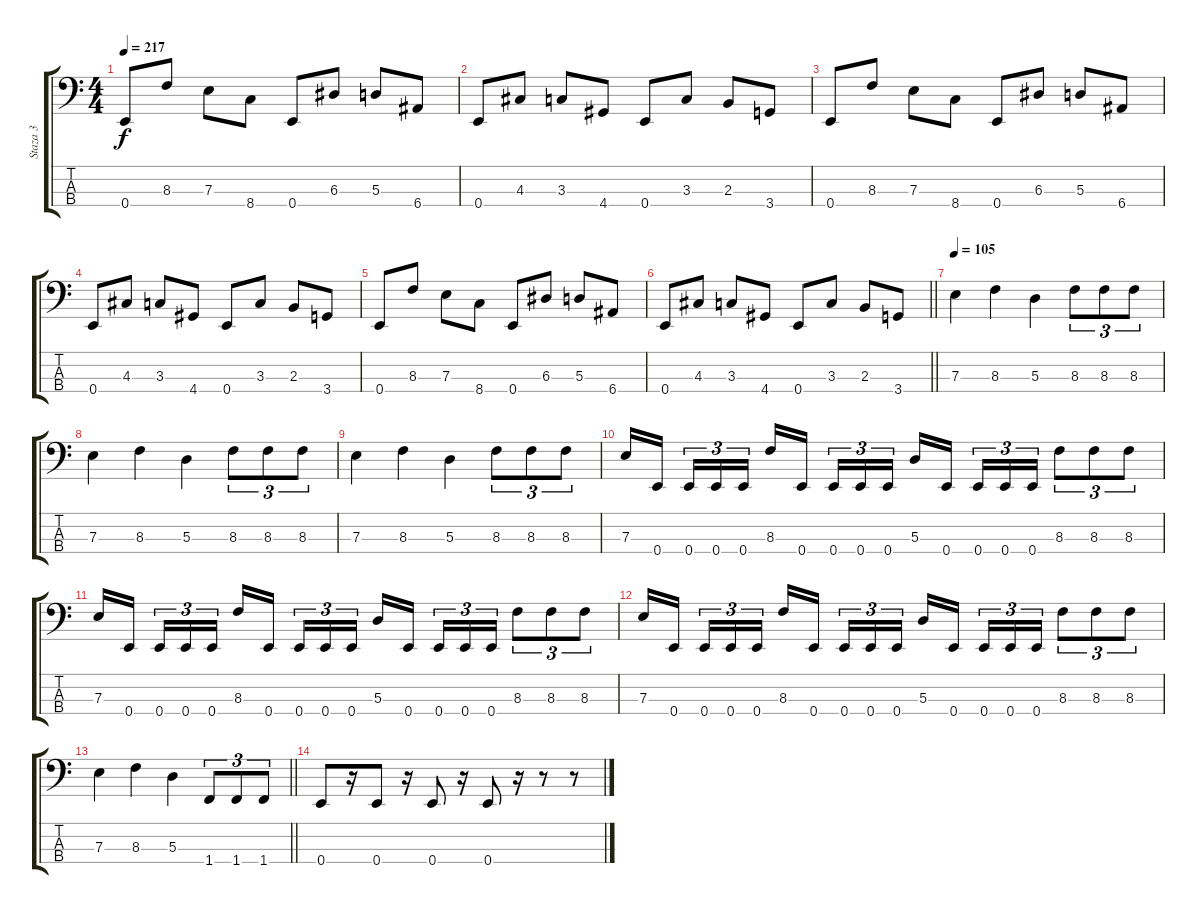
\track ("Staza 3" "Staza 3") {instrument electricbasspick}
\staff {score tabs}
\tuning (G2 D2 A1 E1) {hide}
\ts (4 4)
\tempo 217
\clef f4
\ks c
0.4.8{dy f} 8.3.8 7.3.8 8.4.8 0.4.8 6.3.8 5.3.8 6.4.8 |
0.4.8 4.3.8 3.3.8 4.4.8 0.4.8 3.3.8 2.3.8 3.4.8 |
0.4.8 8.3.8 7.3.8 8.4.8 0.4.8 6.3.8 5.3.8 6.4.8 |
0.4.8 4.3.8 3.3.8 4.4.8 0.4.8 3.3.8 2.3.8 3.4.8 |
0.4.8 8.3.8 7.3.8 8.4.8 0.4.8 6.3.8 5.3.8 6.4.8 |
\barLineRight lightlight
0.4.8 4.3.8 3.3.8 4.4.8 0.4.8 3.3.8 2.3.8 3.4.8 |
\section ("" "")
\tempo 105
7.3.4 8.3.4 5.3.4 8.3.8{tu (3 2)} 8.3.8{tu (3 2)} 8.3.8{tu (3 2)} |
7.3.4 8.3.4 5.3.4 8.3.8{tu (3 2)} 8.3.8{tu (3 2)} 8.3.8{tu (3 2)} |
7.3.4 8.3.4 5.3.4 8.3.8{tu (3 2)} 8.3.8{tu (3 2)} 8.3.8{tu (3 2)} |
7.3.16 0.4.16{beam splitsecondary} 0.4.16{tu (3 2)} 0.4.16{tu (3 2)} 0.4.16{tu (3 2)} 8.3.16 0.4.16{beam splitsecondary} 0.4.16{tu (3 2)} 0.4.16{tu (3 2)} 0.4.16{tu (3 2)} 5.3.16 0.4.16{beam splitsecondary} 0.4.16{tu (3 2)} 0.4.16{tu (3 2)} 0.4.16{tu (3 2)} 8.3.8{tu (3 2)} 8.3.8{tu (3 2)} 8.3.8{tu (3 2)} |
7.3.16 0.4.16{beam splitsecondary} 0.4.16{tu (3 2)} 0.4.16{tu (3 2)} 0.4.16{tu (3 2)} 8.3.16 0.4.16{beam splitsecondary} 0.4.16{tu (3 2)} 0.4.16{tu (3 2)} 0.4.16{tu (3 2)} 5.3.16 0.4.16{beam splitsecondary} 0.4.16{tu (3 2)} 0.4.16{tu (3 2)} 0.4.16{tu (3 2)} 8.3.8{tu (3 2)} 8.3.8{tu (3 2)} 8.3.8{tu (3 2)} |
7.3.16 0.4.16{beam splitsecondary} 0.4.16{tu (3 2)} 0.4.16{tu (3 2)} 0.4.16{tu (3 2)} 8.3.16 0.4.16{beam splitsecondary} 0.4.16{tu (3 2)} 0.4.16{tu (3 2)} 0.4.16{tu (3 2)} 5.3.16 0.4.16{beam splitsecondary} 0.4.16{tu (3 2)} 0.4.16{tu (3 2)} 0.4.16{tu (3 2)} 8.3.8{tu (3 2)} 8.3.8{tu (3 2)} 8.3.8{tu (3 2)} |
\barLineRight lightlight
7.3.4 8.3.4 5.3.4 1.4.8{tu (3 2)} 1.4.8{tu (3 2)} 1.4.8{tu (3 2)} |
\section ("" "")
0.4.8 r.16 0.4.8 r.16 0.4.8 r.16 0.4.8 r.16 r.8 r.8
